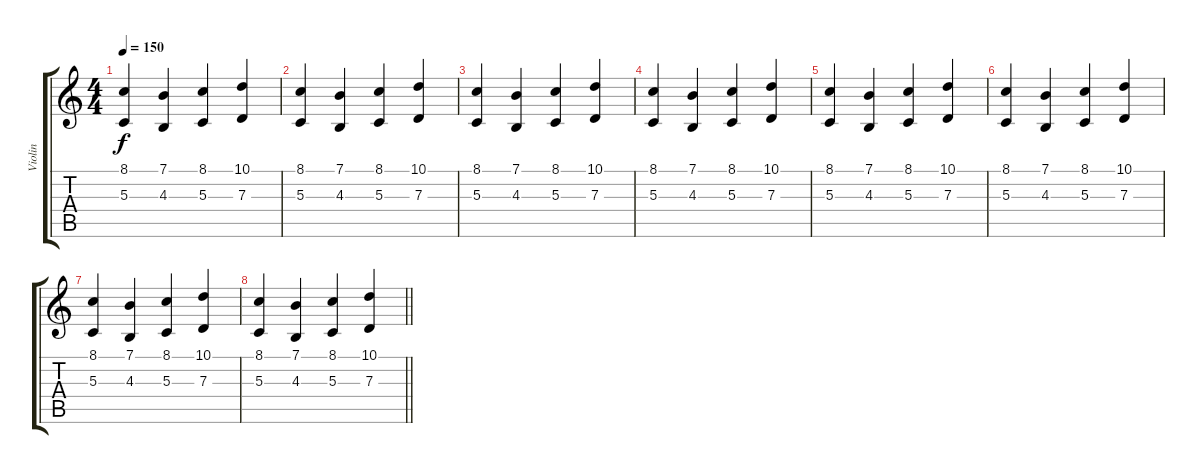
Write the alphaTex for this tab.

\track ("Violin" "Violin") {instrument violin}
\staff {score tabs}
\tuning (E4 B3 G3 D3 A2 E2) {hide}
\ts (4 4)
\tempo 150
\clef g2
\ks c
(8.1 5.3).4{dy f} (7.1 4.3).4 (8.1 5.3).4 (10.1 7.3).4 |
(8.1 5.3).4 (7.1 4.3).4 (8.1 5.3).4 (10.1 7.3).4 |
(8.1 5.3).4 (7.1 4.3).4 (8.1 5.3).4 (10.1 7.3).4 |
(8.1 5.3).4 (7.1 4.3).4 (8.1 5.3).4 (10.1 7.3).4 |
(8.1 5.3).4 (7.1 4.3).4 (8.1 5.3).4 (10.1 7.3).4 |
(8.1 5.3).4 (7.1 4.3).4 (8.1 5.3).4 (10.1 7.3).4 |
(8.1 5.3).4 (7.1 4.3).4 (8.1 5.3).4 (10.1 7.3).4 |
\barLineRight lightlight
(8.1 5.3).4 (7.1 4.3).4 (8.1 5.3).4 (10.1 7.3).4
